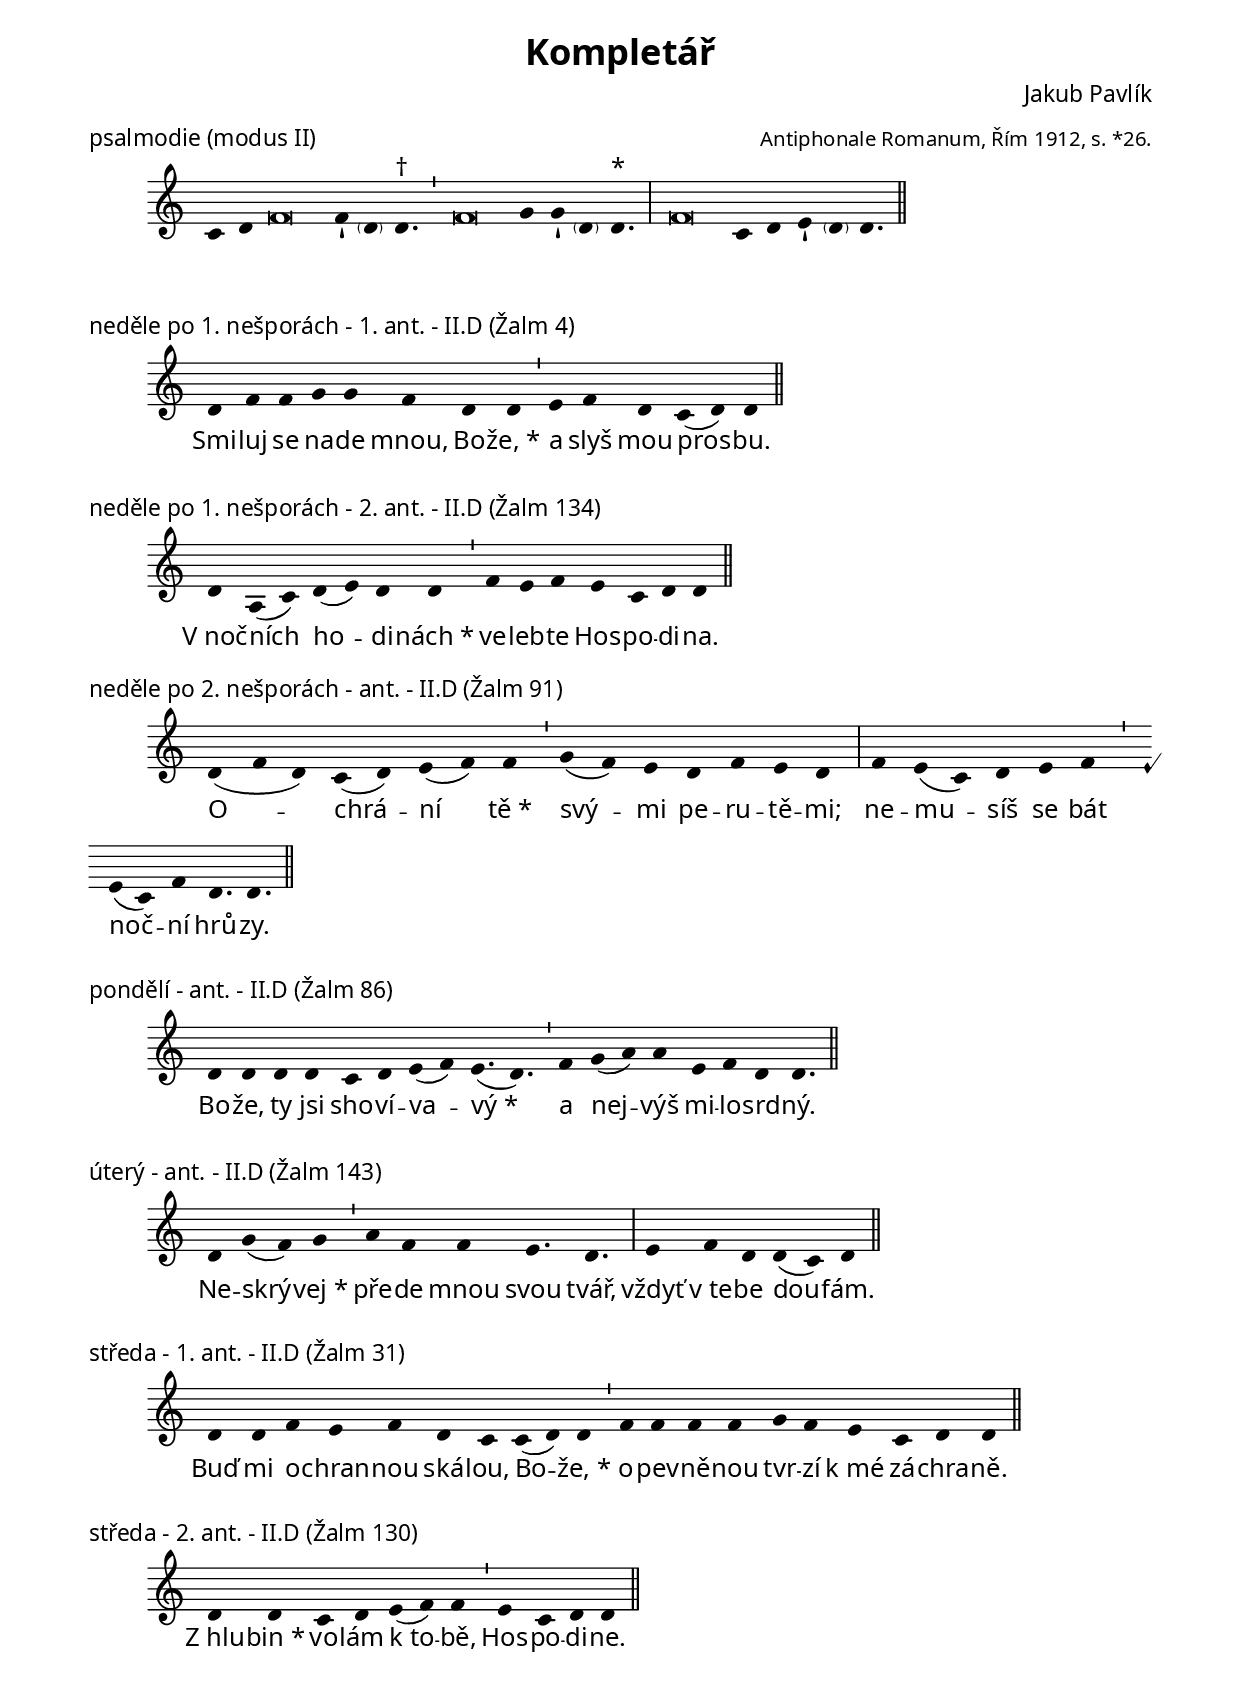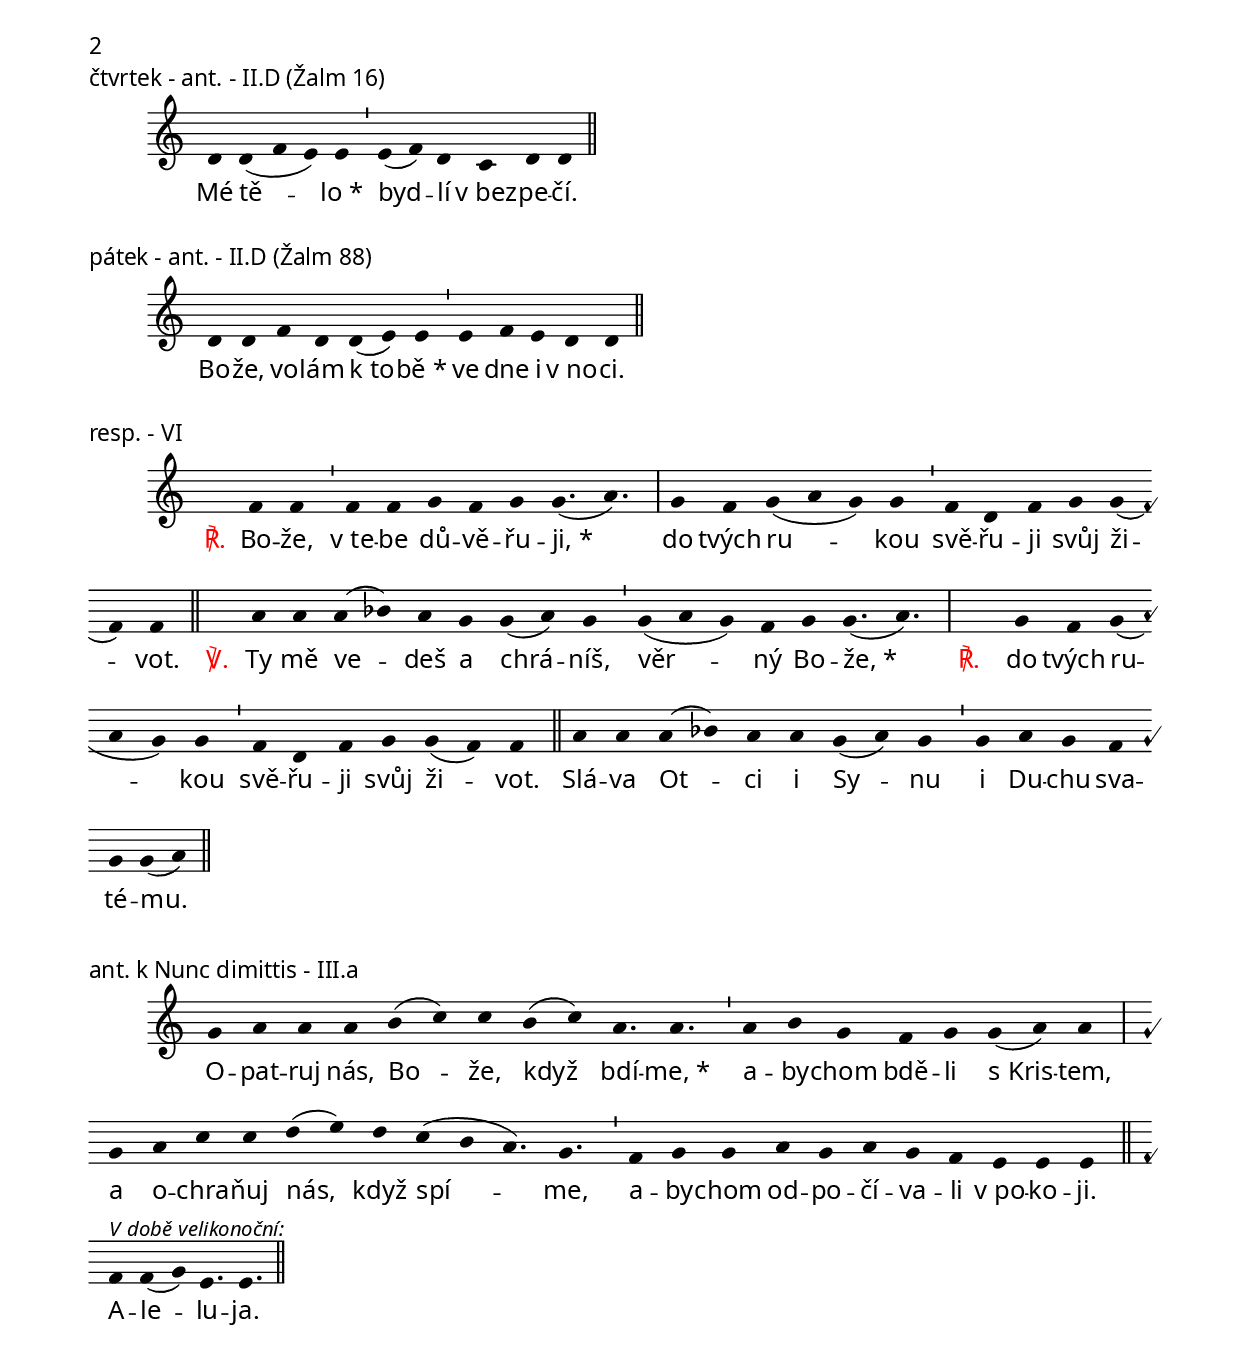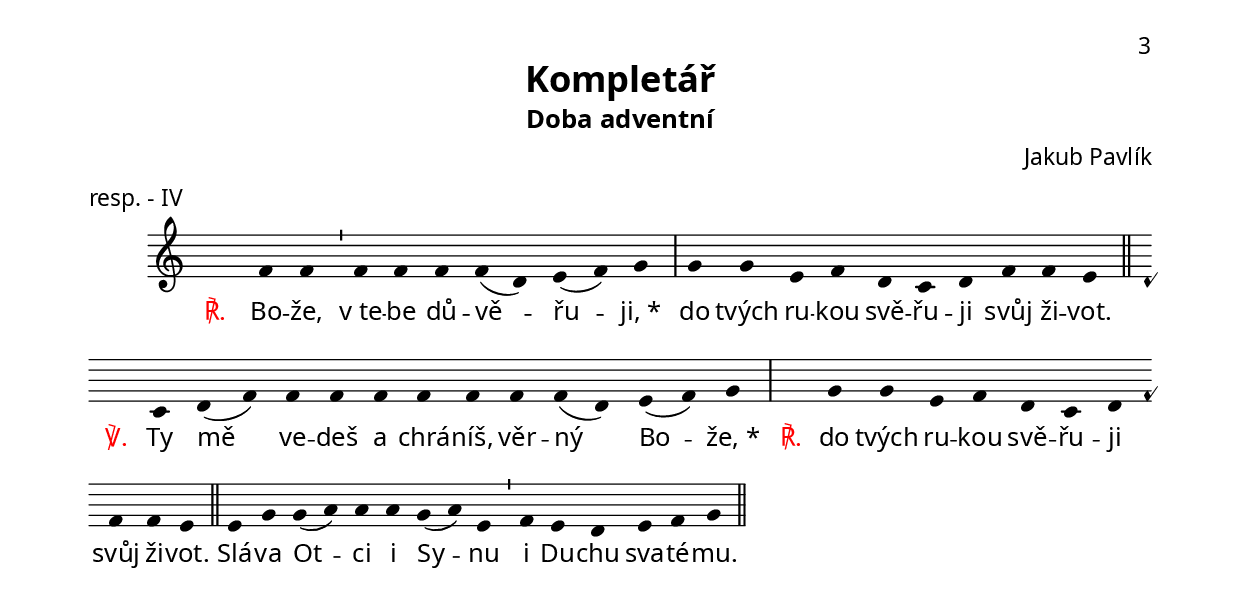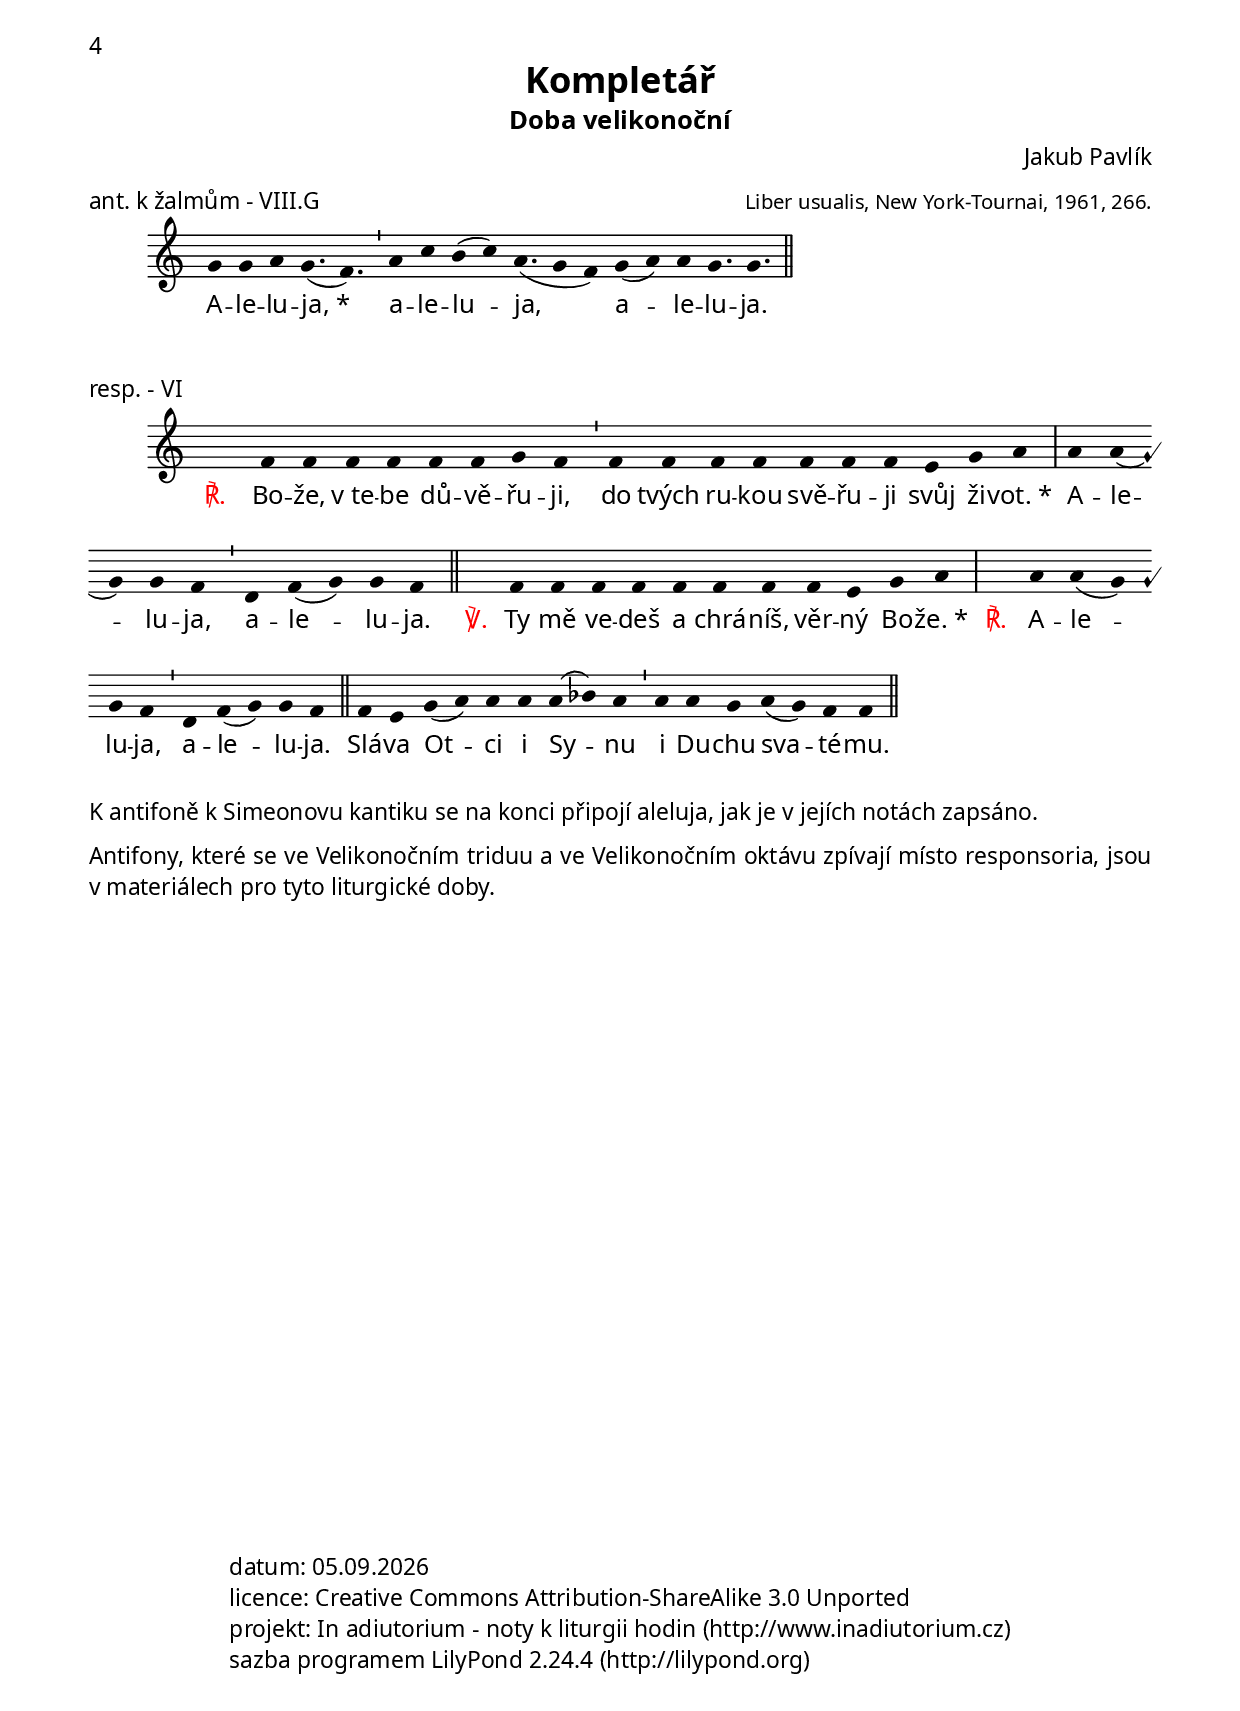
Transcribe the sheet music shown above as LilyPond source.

\version "2.19.4"

\header {
  title = "Kompletář"
  composer = "Jakub Pavlík"
}

\include "spolecne.ly"
\include "dilyresponsorii.ly"

\paper {
  ragged-bottom=##f
  ragged-last-bottom=##t
}

\score {
  \relative c' {
    \choralniRezim

    c d f\breve f4-! \parenthesize d d4.^\markup\large\Dagger \barMin
    f\breve g4 g-! \parenthesize d d4.^\markup\large{*} \barMax
    f\breve c4 d e-! \parenthesize d d4. \barFinalis
  }
  \header {
    fons_externus = "Antiphonale Romanum, Řím 1912, s. *26."
    quid = "psalmodie"
    modus = "II"
    differentia = ""
    piece = "psalmodie (modus II)"
    id = "psalmodie"
  }
}

%{
\score {
  \relative c' {
    \choralniRezim

    c d f\breve f4-! \parenthesize d d4. \mark\markup\large\Dagger \barMin
    f\breve g4 g-! \parenthesize d d4. \mark\markup\large{*} \barMax
    f\breve c4 d e-! \parenthesize d d4. \barFinalis
  }
  \header {
    quid = "psalmodie"
    modus = "II"
    differentia = ""
    piece = "psalmodie (modus II)"
    id = "psalmodie-proantifonar"
  }
  \layout{
    indent = 0\cm
  }
}
%}

\score {
  \relative c' {
    \choralniRezim

    d4 f f g g f d d \barMin e f d c( d) d \barFinalis
  }
  \addlyrics {
    Smi -- luj se na -- de mnou, Bo -- že,_* a slyš mou pros -- bu.
  }
  \header {
    quid = "neděle po 1. nešporách - 1. ant."
    quidbreve = "1. ant."
    modus = "II"
    differentia = "D"
    psalmus = "Žalm 4"
    id = "nei1"
    piece = \markup\sestavTitulek
  }
}

\score {
  \relative c' {
    \choralniRezim
    d4 a( c) d( e) d d \barMin
    f4 e f e c d d4 \barFinalis
  }
  \addlyrics {
    V_noč -- ních ho -- di -- nách_* ve -- leb -- te Hos -- po -- di -- na.
  }
  \header {
    quid = "neděle po 1. nešporách - 2. ant."
    quidbreve = "2. ant."
    modus = "II"
    differentia = "D"
    psalmus = "Žalm 134"
    piece = \markup\sestavTitulek
    id = "nei2"
  }
}

\score {
  \relative c' {
    \choralniRezim
    d4( f d) c( d) e( f) f \barMin
    g( f) e d f e d \barMax
    f e( c) d e f \barMin
    e( c) f d4. d4. \barFinalis
  }
  \addlyrics {
    O -- chrá -- ní tě_* svý -- mi pe -- ru -- tě -- mi;
    ne -- mu -- síš se bát noč -- ní hrů -- zy.
  }
  \header {
    quid = "neděle po 2. nešporách - ant."
    quidbreve = "ant."
    modus = "II"
    differentia = "D"
    psalmus = "Žalm 91"
    piece = \markup\sestavTitulek
    id = "neii"
  }
}

\score {
  \relative c' {
    \choralniRezim
    d4 d d d c d e( f) e4.( d) \barMin f4 g( a) a e f d d4. \barFinalis
  }
  \addlyrics {
    Bo -- že, ty jsi sho -- ví -- va -- vý_* a nej -- výš mi -- lo -- srd -- ný.
  }
  \header {
    quid = "pondělí - ant."
    quidbreve = "ant."
    modus = "II"
    differentia = "D"
    piece = \markup\sestavTitulek
    psalmus = "Žalm 86"
    id = "po"
  }
}

\score {
  \relative c' {
    \choralniRezim
    d4 g( f) g \barMin a f f e4. d \barMax
    e4 f d d( c) d \barFinalis
  }
  \addlyrics {
    Ne -- skrý -- vej_* pře -- de mnou svou tvář,
    vždyť v_te -- be dou -- fám.
  }
  \header {
    quid = "úterý - ant."
    quidbreve = "ant."
    modus = "II"
    differentia = "D"
    psalmus = "Žalm 143"
    piece = \markup\sestavTitulek
    id = "ut"
  }
}

\score {
  \relative c' {
    \choralniRezim
    d4 d f e f d c c( d) d \barMin
    f f f f g f e c d d \barFinalis
  }
  \addlyrics {
    Buď mi o -- chran -- nou ská -- lou, Bo -- že,_*
    o -- pev -- ně -- nou tvr -- zí k_mé zá -- chra -- ně.
  }
  \header {
    quid = "středa - 1. ant."
    quidbreve = "1. ant."
    modus = "II"
    differentia = "D"
    psalmus = "Žalm 31"
    piece = \markup\sestavTitulek
    id = "st1"
  }
}

\score {
  \relative c' {
    \choralniRezim
    d4 d c d e( f) f \barMin
    e c d d \barFinalis
  }
  \addlyrics {
    Z_hlu -- bin_* vo -- lám k_to -- bě, Hos -- po -- di -- ne.
  }
  \header {
    quid = "středa - 2. ant."
    quidbreve = "2. ant."
    modus = "II"
    differentia = "D"
    psalmus = "Žalm 130"
    piece = \markup\sestavTitulek
    id = "st2"
  }
}

\pageBreak % ZLOM

\score {
  \relative c' {
    \choralniRezim
    d4 d( f e) e \barMin e( f) d c d d \barFinalis
  }
  \addlyrics {
    Mé tě -- lo_* byd -- lí v_bez -- pe -- čí.
  }
  \header {
    quid = "čtvrtek - ant."
    quidbreve = "ant."
    modus = "II"
    differentia = "D"
    psalmus = "Žalm 16"
    piece = \markup\sestavTitulek
    id = "ct"
  }
}

\score {
  \relative c' {
    \choralniRezim
    d4 d f d d( e) e \barMin e f e d d \barFinalis
  }
  \addlyrics {
    Bo -- že, vo -- lám k_to -- bě_* ve dne i v_no -- ci.
  }
  \header {
    quid = "pátek - ant."
    quidbreve = "ant."
    modus = "II"
    differentia = "D"
    psalmus = "Žalm 88"
    piece = \markup\sestavTitulek
    id = "pa"
  }
}

\score {
  \relative c' {
    \choralniRezim

    % R
    \neviditelna f
    f4 f \barMin f f g f g g4.( a) \barMax
    g4 f g( a g) g \barMin f d f g g( f) f \barFinalis
    % V
    \neviditelna a
    a4 a a( bes) a g g( a) g \barMin g( a g) f g g4.( a) \barMax
    % R
    \neviditelna g
    g4 f g( a g) g \barMin f d f g g( f) f \barFinalis
    % Slava
    \respVIdoxologie \barFinalis
  }
  \addlyrics {
    \Response Bo -- že, v_te -- be dů -- vě -- řu -- ji,_*
    do tvých ru -- kou svě -- řu -- ji svůj ži -- vot.
    \Verse Ty mě ve -- deš a chrá -- níš, věr -- ný Bo -- že,_*
    \Response do tvých ru -- kou svě -- řu -- ji svůj ži -- vot.
    \textRespDoxologie
  }
  \header {
    quid = "resp."
    modus = "VI"
    piece = \markup {\sestavTitulekResp}
    id = "resp"
  }
}

\score {
  \relative c'' {
    \choralniRezim
    g4 a a a b( c) c b( c) a4. a \barMin
    a4 b g f g g( a) a \barMax
    g a c c d( e) d c( b a4.) g \barMin
    f4 g g a g a g f e e e \barFinalis
    f^\rubrVelikAleluja f( g) e4. e \barFinalis
  }
  \addlyrics {
    O -- pat -- ruj nás, Bo -- že, když bdí -- me,_*
    a -- by -- chom bdě -- li s_Kris -- tem,
    a o -- chra -- ňuj nás, když spí -- me,
    a -- by -- chom od -- po -- čí -- va -- li v_po -- ko -- ji.
    A -- le -- lu -- ja.
  }
  \header {
    quid = "ant. k Nunc dimittis"
    quidbreve = "ant."
    modus = "III"
    differentia = "a"
    psalmus = "Nunc dimittis"
    piece = \markup {\sestavTitulekBezZalmu}
    id = "sim"
  }
}

\bookpart {
  \header {
    subtitle = "Doba adventní"
  }

  \score {
    \relative c' {
      \choralniRezim

      % R
      \neviditelna f
      f4 f \barMin f f f f( d) e( f) g \barMax
      g g e f d c d f f e \barFinalis
      % V
      \neviditelna d
      c d( f) f f f f f f f( d) e( f) g \barMax
      % R
      \neviditelna g
      g g e f d c d f f e \barFinalis
      % Slava
      \respIVdoxologie \barFinalis
    }
    \addlyrics {
      \Response Bo -- že, v_te -- be dů -- vě -- řu -- ji,_*
      do tvých ru -- kou svě -- řu -- ji svůj ži -- vot.
      \Verse Ty mě ve -- deš a chrá -- níš, věr -- ný Bo -- že,_*
      \Response do tvých ru -- kou svě -- řu -- ji svůj ži -- vot.
      \textRespDoxologie
    }
    \header {
      quid = "resp."
      modus = "IV"
      piece = \markup {\sestavTitulekResp}
      id = "resp-adv"
    }
  }
}

\bookpart {
  \header {
    subtitle = "Doba velikonoční"
  }

  % Tato cast obsahuje mene not a proto je lepsi, aby se, narozdil
  % od prvni casti, noty neroztahovaly na celou stranku, ale byly
  % nakupene nahore:
  \paper {
    ragged-bottom=##f
    ragged-last-bottom=##t
  }

  \score {
    \relative c'' {
      \choralniRezim
      g4 g a g4.( f) \barMin
      a4 c b( c) a4.( g4 f)
      g( a) a g4. g \barFinalis
    }
    \addlyrics {
      A -- le -- lu -- ja,_*
      a -- le -- lu -- ja,
      a -- le -- lu -- ja.
    }
    \header {
      quid = "ant. k žalmům"
      quidbreve = "ant."
      modus = "VIII"
      differentia = "G"
      psalmus = ""
      id = "pasch"
      piece = \markup {\sestavTitulekBezZalmu}
      fons_externus = "Liber usualis, New York-Tournai, 1961, 266."
    }
  }

  \score {
    \relative c' {
      \choralniRezim

      % R
      \neviditelna f
      f4 f f f f f g f \barMin
      f f f f f f f e g a \barMax
      \respVIalelujaResponsum \barFinalis
      % V
      \neviditelna f
      f4 f f f f f f f e g a \barMax
      % R
      \neviditelna a
      \respVIalelujaResponsum \barFinalis
      % Slava
      \respVIalelujaDoxologie \barFinalis
    }
    \addlyrics {
      \Response Bo -- že, v_te -- be dů -- vě -- řu -- ji,
      do tvých ru -- kou svě -- řu -- ji svůj ži -- vot._* \textRespAleluja
      \Verse Ty mě ve -- deš a chrá -- níš, věr -- ný Bo -- že._*
      \Response \textRespAleluja
      \textRespDoxologie
    }
    \header {
      quid = "resp."
      modus = "VI"
      id = "paschresp"
      piece = \markup {\sestavTitulekResp}
    }
  }

  \markup\justify {K antifoně k Simeonovu kantiku se na konci připojí aleluja,
  jak je v jejích notách zapsáno.}

  \markup\justify {Antifony, které se ve Velikonočním triduu
  a ve Velikonočním oktávu zpívají místo responsoria, jsou
  "v materiálech" pro tyto liturgické doby.}
}